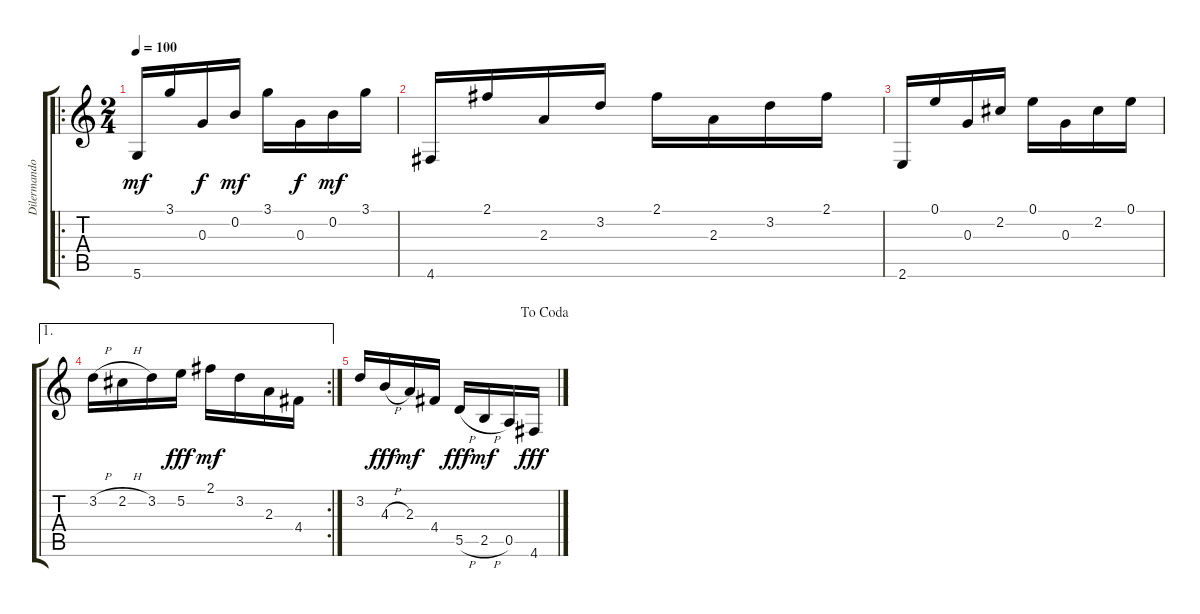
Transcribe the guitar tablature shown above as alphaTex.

\track ("Dilermando Reis" "Dilermando") {instrument acousticguitarnylon}
\staff {score tabs}
\tuning (E4 B3 G3 D3 A2 D2) {hide}
\ro
\ts (2 4)
\tempo 100
\clef g2
\ks c
5.6.16{dy mf} 3.1.16 0.3.16{dy f} 0.2.16{dy mf} 3.1.16 0.3.16{dy f} 0.2.16{dy mf} 3.1.16 |
4.6.16 2.1.16 2.3.16 3.2.16 2.1.16 2.3.16 3.2.16 2.1.16 |
2.6.16 0.1.16 0.3.16 2.2.16 0.1.16 0.3.16 2.2.16 0.1.16 |
\ae 1
\rc 2
3.2{h}.16 2.2{h}.16 3.2.16 5.2.16{dy fff} 2.1.16{dy mf} 3.2.16 2.3.16 4.4.16 |
\jump dacoda
3.2.16 4.3{h}.16{dy fff} 2.3.16{dy mf} 4.4.16 5.5{h}.16{dy fff} 2.5{h}.16{dy mf} 0.5.16 4.6.16{dy fff}
